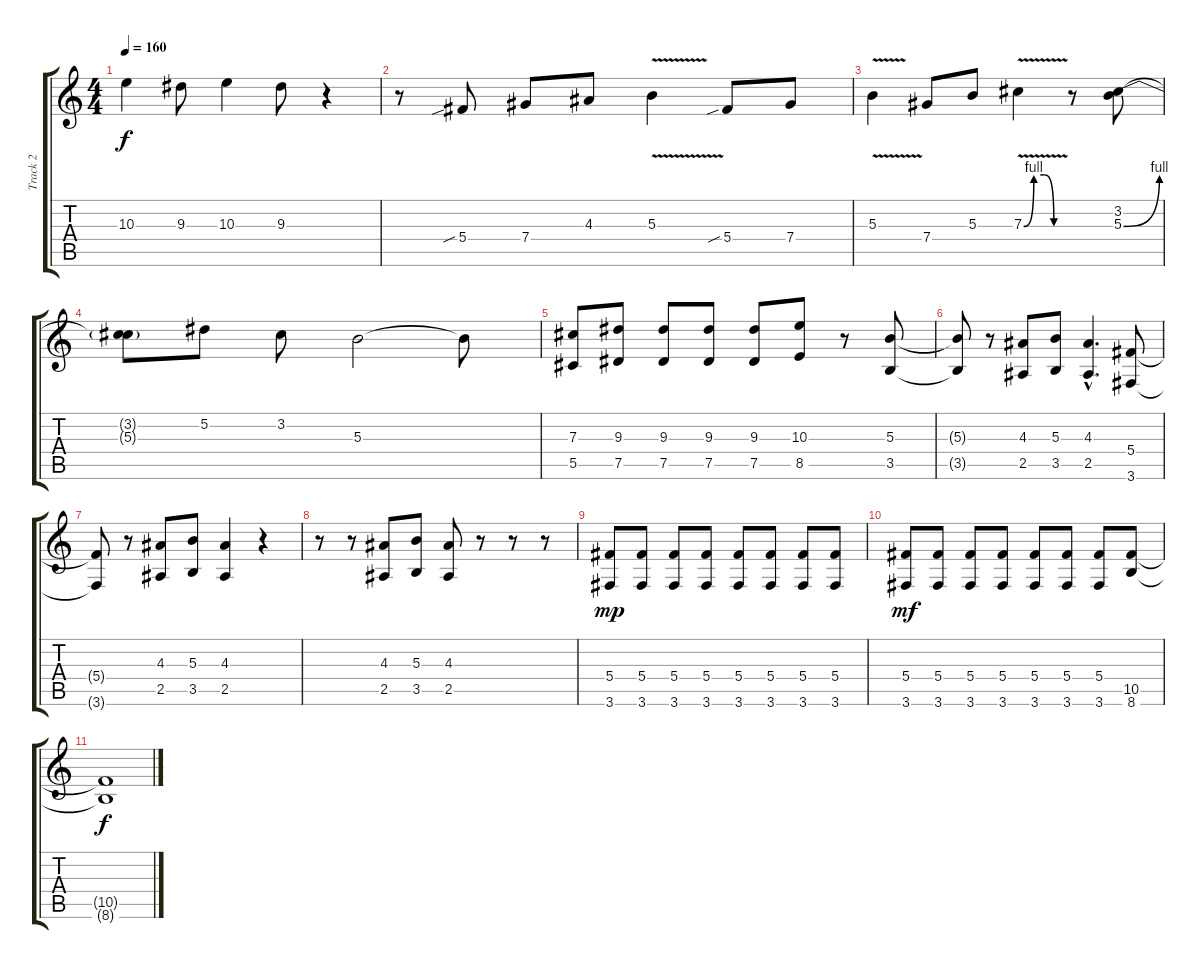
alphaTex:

\track ("Track 2" "Track 2") {instrument overdrivenguitar}
\staff {score tabs}
\tuning (Eb4 Bb3 Gb3 Db3 Ab2 Eb2) {hide}
\ts (4 4)
\tempo 160
\clef g2
\ks c
10.3.4{dy f} 9.3.8 10.3.4 9.3.8 r.4 |
r.8 5.4{sib}.8 7.4.8 4.3.8 5.3{v}.4 5.4{sib}.8 7.4.8 |
5.3{v}.4 7.4.8 5.3.8 7.3{be (custom 0 0 15 4 30 4 45 0 60 0) v}.4 r.8 (3.2 5.3{be (bend 0 0 60 4)}).8 |
(3.2{t} 5.3{t}).8 5.2.8 3.2.8 5.3.2 5.3{t}.8 |
(7.3 5.5).8 (9.3 7.5).8 (9.3 7.5).8 (9.3 7.5).8 (9.3 7.5).8 (10.3 8.5).8 r.8 (5.3 3.5).8 |
(5.3{t} 3.5{t}).8 r.8 (4.3 2.5).8 (5.3 3.5).8 (4.3{hac} 2.5{hac}).4{d} (5.4 3.6).8 |
(5.4{t} 3.6{t}).8 r.8 (4.3 2.5).8 (5.3 3.5).8 (4.3 2.5).4 r.4 |
r.8 r.8 (4.3 2.5).8 (5.3 3.5).8 (4.3 2.5).8 r.8 r.8 r.8 |
(5.4 3.6).8{dy mp} (5.4 3.6).8 (5.4 3.6).8 (5.4 3.6).8 (5.4 3.6).8 (5.4 3.6).8 (5.4 3.6).8 (5.4 3.6).8 |
(5.4 3.6).8{dy mf} (5.4 3.6).8 (5.4 3.6).8 (5.4 3.6).8 (5.4 3.6).8 (5.4 3.6).8 (5.4 3.6).8 (10.5 8.6).8 |
(10.5{t} 8.6{t}).1{dy f}
